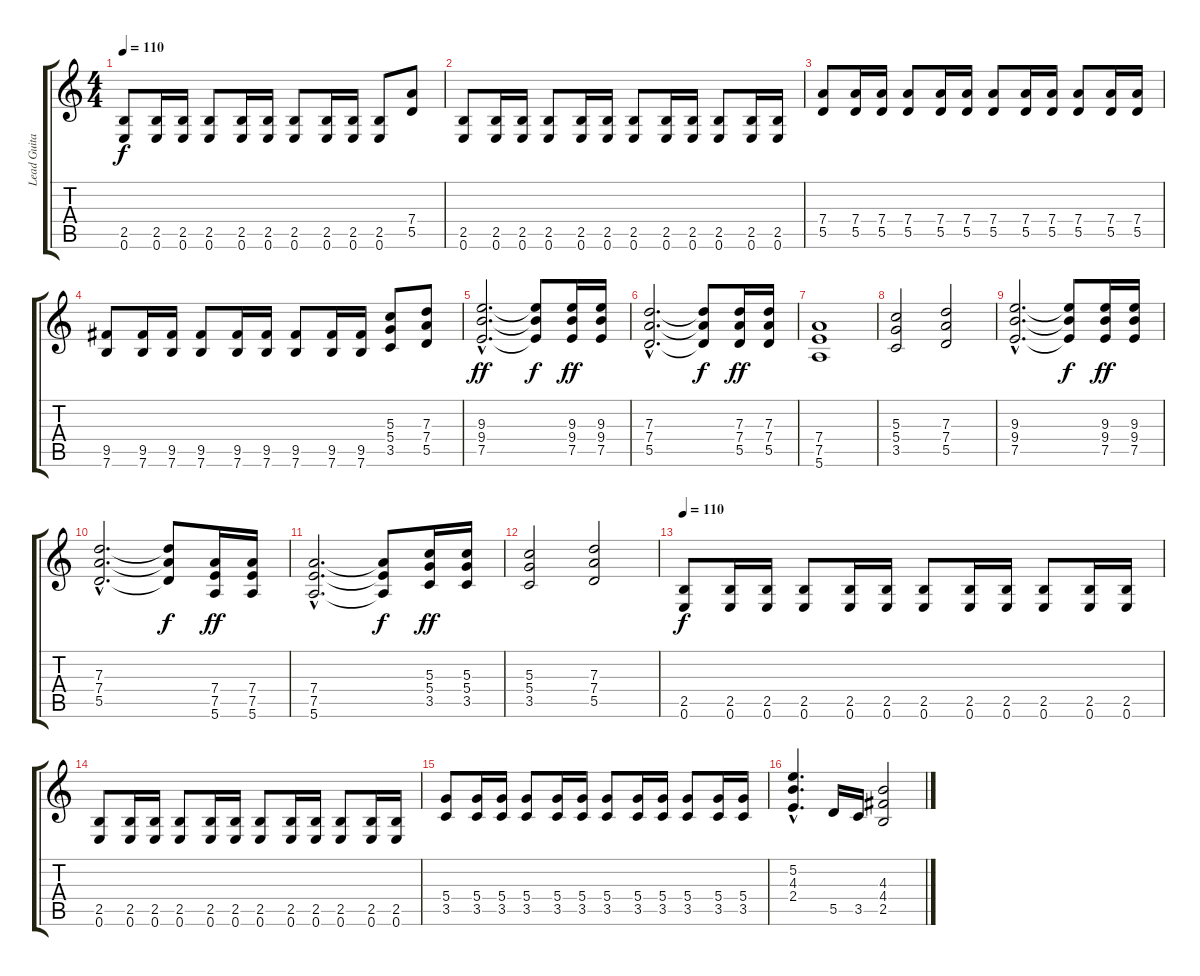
\track ("Lead Guitar" "Lead Guita") {instrument distortionguitar}
\staff {score tabs}
\tuning (E4 B3 G3 D3 A2 E2) {hide}
\ts (4 4)
\tempo 110
\clef g2
\ks c
(2.5 0.6).8{dy f} (2.5 0.6).16 (2.5 0.6).16 (2.5 0.6).8 (2.5 0.6).16 (2.5 0.6).16 (2.5 0.6).8 (2.5 0.6).16 (2.5 0.6).16 (2.5 0.6).8 (7.4 5.5).8 |
(2.5 0.6).8 (2.5 0.6).16 (2.5 0.6).16 (2.5 0.6).8 (2.5 0.6).16 (2.5 0.6).16 (2.5 0.6).8 (2.5 0.6).16 (2.5 0.6).16 (2.5 0.6).8 (2.5 0.6).16 (2.5 0.6).16 |
(7.4 5.5).8 (7.4 5.5).16 (7.4 5.5).16 (7.4 5.5).8 (7.4 5.5).16 (7.4 5.5).16 (7.4 5.5).8 (7.4 5.5).16 (7.4 5.5).16 (7.4 5.5).8 (7.4 5.5).16 (7.4 5.5).16 |
(9.5 7.6).8 (9.5 7.6).16 (9.5 7.6).16 (9.5 7.6).8 (9.5 7.6).16 (9.5 7.6).16 (9.5 7.6).8 (9.5 7.6).16 (9.5 7.6).16 (5.3 5.4 3.5).8 (7.3 7.4 5.5).8 |
(9.3{hac} 9.4{hac} 7.5{hac}).2{d dy ff} (9.3{t} 9.4{t} 7.5{t}).8{dy f} (9.3 9.4 7.5).16{dy ff} (9.3 9.4 7.5).16 |
(7.3{hac} 7.4{hac} 5.5{hac}).2{d} (7.3{t} 7.4{t} 5.5{t}).8{dy f} (7.3 7.4 5.5).16{dy ff} (7.3 7.4 5.5).16 |
(7.4 7.5 5.6).1 |
(5.3 5.4 3.5).2 (7.3 7.4 5.5).2 |
(9.3{hac} 9.4{hac} 7.5{hac}).2{d} (9.3{t} 9.4{t} 7.5{t}).8{dy f} (9.3 9.4 7.5).16{dy ff} (9.3 9.4 7.5).16 |
(7.3{hac} 7.4{hac} 5.5{hac}).2{d} (7.3{t} 7.4{t} 5.5{t}).8{dy f} (7.4 7.5 5.6).16{dy ff} (7.4 7.5 5.6).16 |
(7.4{hac} 7.5{hac} 5.6{hac}).2{d} (7.4{t} 7.5{t} 5.6{t}).8{dy f} (5.3 5.4 3.5).16{dy ff} (5.3 5.4 3.5).16 |
(5.3 5.4 3.5).2 (7.3 7.4 5.5).2 |
\tempo 110
(2.5 0.6).8{dy f instrument distortionguitar} (2.5 0.6).16 (2.5 0.6).16 (2.5 0.6).8 (2.5 0.6).16 (2.5 0.6).16 (2.5 0.6).8 (2.5 0.6).16 (2.5 0.6).16 (2.5 0.6).8 (2.5 0.6).16 (2.5 0.6).16 |
(2.5 0.6).8 (2.5 0.6).16 (2.5 0.6).16 (2.5 0.6).8 (2.5 0.6).16 (2.5 0.6).16 (2.5 0.6).8 (2.5 0.6).16 (2.5 0.6).16 (2.5 0.6).8 (2.5 0.6).16 (2.5 0.6).16 |
(5.4 3.5).8 (5.4 3.5).16 (5.4 3.5).16 (5.4 3.5).8 (5.4 3.5).16 (5.4 3.5).16 (5.4 3.5).8 (5.4 3.5).16 (5.4 3.5).16 (5.4 3.5).8 (5.4 3.5).16 (5.4 3.5).16 |
(5.2{hac} 4.3{hac} 2.4{hac}).4{d} 5.5.16 3.5.16 (4.3 4.4 2.5).2
